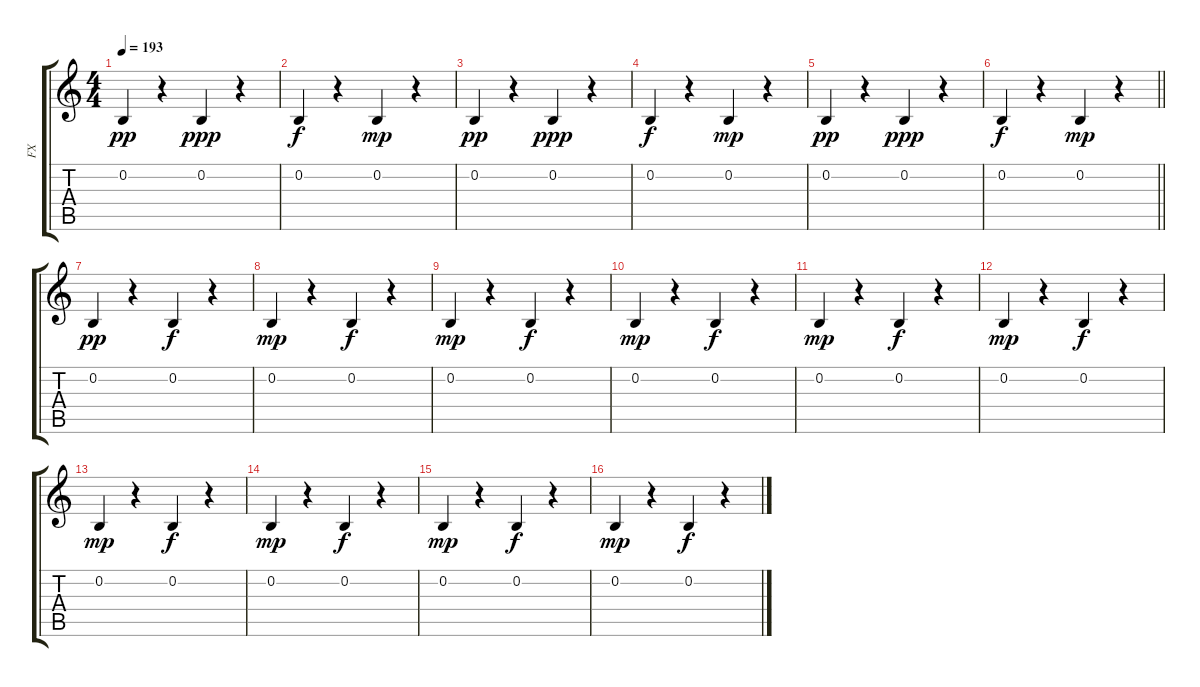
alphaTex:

\track ("FX" "FX") {instrument applause}
\staff {score tabs}
\tuning (E4 B3 G3 D3 A2 D2) {hide}
\ts (4 4)
\tempo 193
\clef g2
\ks c
0.2.4{dy pp} r.4 0.2.4{dy ppp} r.4 |
0.2.4{dy f} r.4 0.2.4{dy mp} r.4 |
0.2.4{dy pp} r.4 0.2.4{dy ppp} r.4 |
0.2.4{dy f} r.4 0.2.4{dy mp} r.4 |
0.2.4{dy pp} r.4 0.2.4{dy ppp} r.4 |
\barLineRight lightlight
0.2.4{dy f} r.4 0.2.4{dy mp} r.4 |
0.2.4{dy pp} r.4 0.2.4{dy f} r.4 |
0.2.4{dy mp} r.4 0.2.4{dy f} r.4 |
0.2.4{dy mp} r.4 0.2.4{dy f} r.4 |
0.2.4{dy mp} r.4 0.2.4{dy f} r.4 |
0.2.4{dy mp} r.4 0.2.4{dy f} r.4 |
0.2.4{dy mp} r.4 0.2.4{dy f} r.4 |
0.2.4{dy mp} r.4 0.2.4{dy f} r.4 |
0.2.4{dy mp} r.4 0.2.4{dy f} r.4 |
0.2.4{dy mp} r.4 0.2.4{dy f} r.4 |
0.2.4{dy mp} r.4 0.2.4{dy f} r.4
